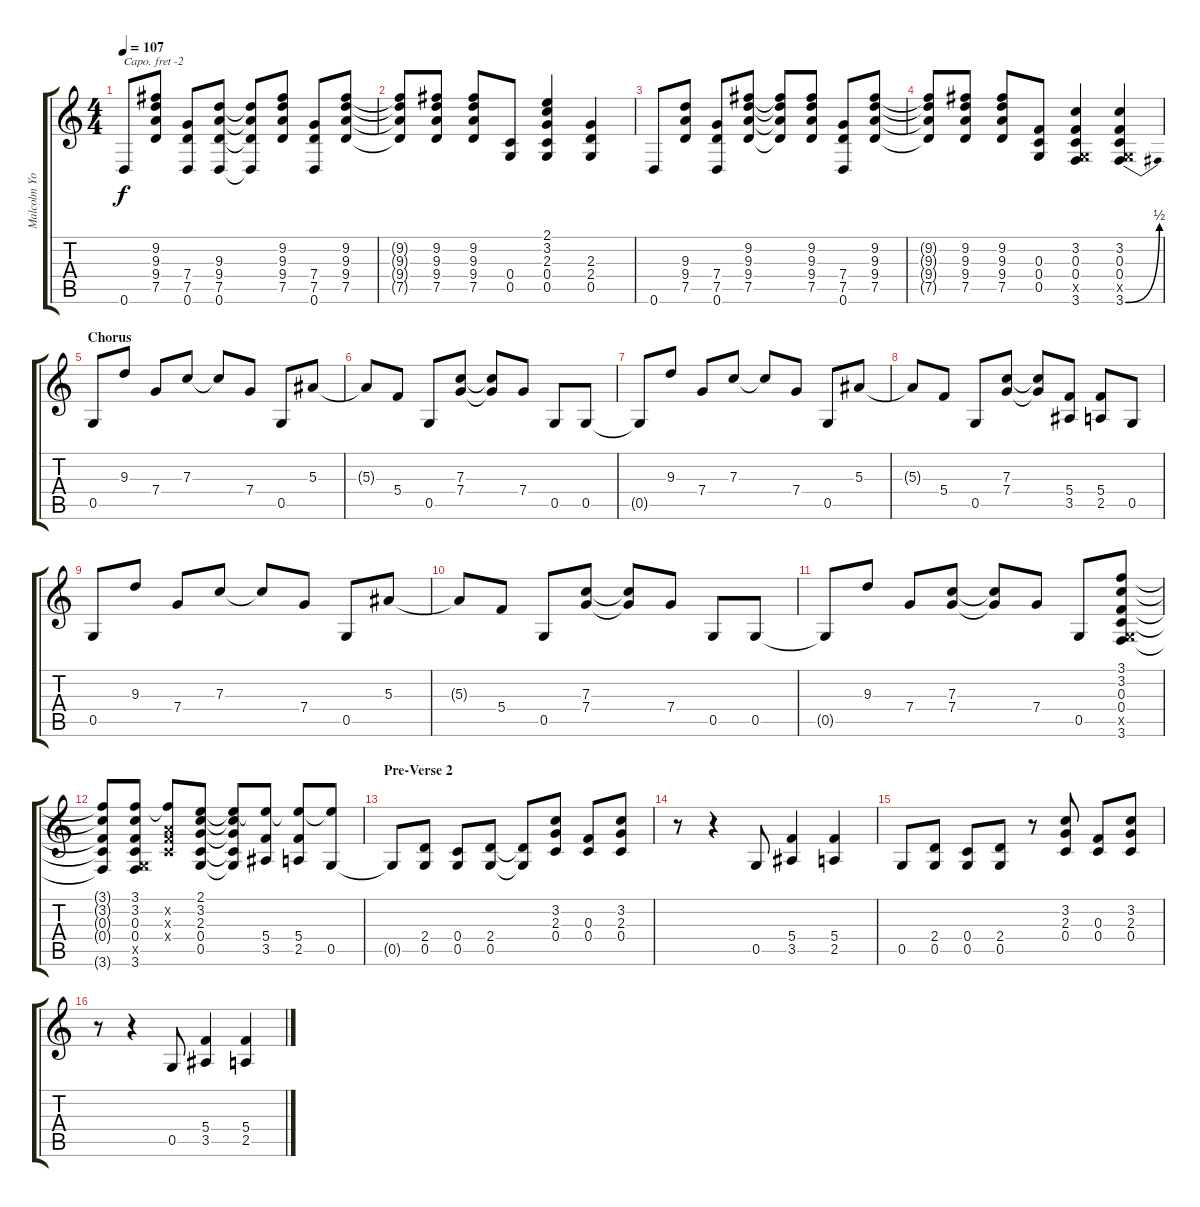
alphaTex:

\track ("Malcolm Young" "Malcolm Yo") {instrument overdrivenguitar}
\staff {score tabs}
\capo -2
\tuning (E4 B3 G3 D3 A2 E2) {hide}
\ts (4 4)
\tempo 107
\clef g2
\ks c
0.6.8{dy f} (9.2 9.3 9.4 7.5).8 (7.4 7.5 0.6).8 (9.3 9.4 7.5 0.6).8 (9.3{t} 9.4{t} 7.5{t} 0.6{t}).8 (9.2 9.3 9.4 7.5).8 (7.4 7.5 0.6).8 (9.2 9.3 9.4 7.5).8 |
(9.2{t} 9.3{t} 9.4{t} 7.5{t}).8 (9.2 9.3 9.4 7.5).8 (9.2 9.3 9.4 7.5).8 (0.4 0.5).8 (2.1 3.2 2.3 0.4 0.5).4 (2.3 2.4 0.5).4 |
0.6.8 (9.3 9.4 7.5).8 (7.4 7.5 0.6).8 (9.2 9.3 9.4 7.5).8 (9.2{t} 9.3{t} 9.4{t} 7.5{t}).8 (9.2 9.3 9.4 7.5).8 (7.4 7.5 0.6).8 (9.2 9.3 9.4 7.5).8 |
(9.2{t} 9.3{t} 9.4{t} 7.5{t}).8 (9.2 9.3 9.4 7.5).8 (9.2 9.3 9.4 7.5).8 (0.3 0.4 0.5).8 (3.2 0.3 0.4 0.5{x} 3.6).4 (3.2 0.3 0.4 0.5{x} 3.6{be (bend 0 0 60 2)}).4 |
\section ("" "Chorus")
0.5.8 9.3.8 7.4.8 7.3.8 7.3{t}.8 7.4.8 0.5.8 5.3.8 |
5.3{t}.8 5.4.8 0.5.8 (7.3 7.4).8 (7.3{t} 7.4{t}).8 7.4.8 0.5.8 0.5.8 |
0.5{t}.8 9.3.8 7.4.8 7.3.8 7.3{t}.8 7.4.8 0.5.8 5.3.8 |
5.3{t}.8 5.4.8 0.5.8 (7.3 7.4).8 (7.3{t} 7.4{t}).8 (5.4 3.5).8 (5.4 2.5).8 0.5.8 |
0.5.8 9.3.8 7.4.8 7.3.8 7.3{t}.8 7.4.8 0.5.8 5.3.8 |
5.3{t}.8 5.4.8 0.5.8 (7.3 7.4).8 (7.3{t} 7.4{t}).8 7.4.8 0.5.8 0.5.8 |
0.5{t}.8 9.3.8 7.4.8 (7.3 7.4).8 (7.3{t} 7.4{t}).8 7.4.8 0.5.8 (3.1 3.2 0.3 0.4 0.5{x} 3.6).8 |
(3.1{t} 3.2{t} 0.3{t} 0.4{t} 3.6{t}).8 (3.1 3.2 0.3 0.4 0.5{x} 3.6).8 (3.1{t} 0.2{x} 0.3{x} 0.4{x}).8 (2.1 3.2 2.3 0.4 0.5).8 (2.1{t} 3.2{t} 2.3{t} 0.4{t} 0.5{t}).8 (2.1{t} 5.4 3.5).8 (2.1{t} 5.4 2.5).8 (2.1{t} 0.5).8 |
\section ("" "Pre-Verse 2")
0.5{t}.8 (2.4 0.5).8 (0.4 0.5).8 (2.4 0.5).8 (2.4{t} 0.5{t}).8 (3.2 2.3 0.4).8 (0.3 0.4).8 (3.2 2.3 0.4).8 |
r.8 r.4 0.5.8 (5.4 3.5).4 (5.4 2.5).4 |
0.5.8 (2.4 0.5).8 (0.4 0.5).8 (2.4 0.5).8 r.8 (3.2 2.3 0.4).8 (0.3 0.4).8 (3.2 2.3 0.4).8 |
r.8 r.4 0.5.8 (5.4 3.5).4 (5.4 2.5).4
